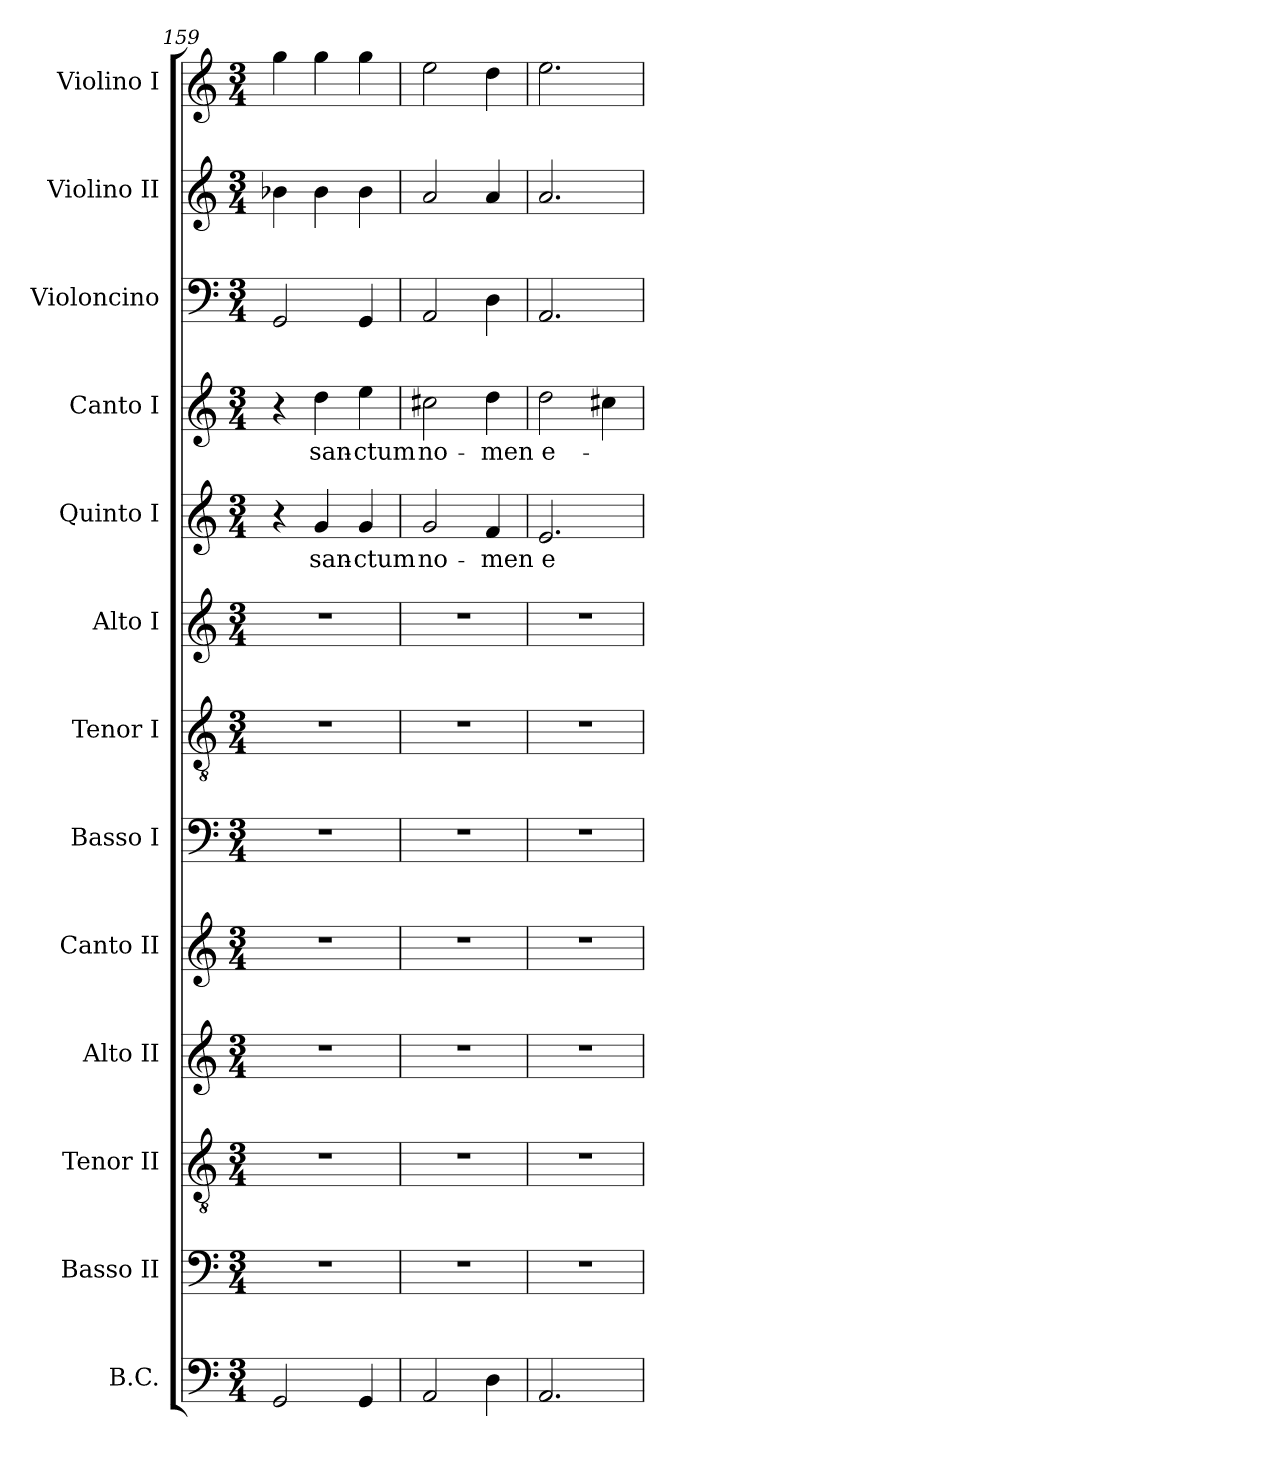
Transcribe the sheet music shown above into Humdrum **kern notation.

**kern	**kern	**kern	**kern	**kern	**kern	**kern	**kern	**kern	**text	**kern	**text	**kern	**kern	**kern
*part13	*part12	*part11	*part10	*part9	*part8	*part7	*part6	*part5	*part5	*part4	*part4	*part3	*part2	*part1
*staff13	*staff12	*staff11	*staff10	*staff9	*staff8	*staff7	*staff6	*staff5	*staff5	*staff4	*staff4	*staff3	*staff2	*staff1
*I"B.C.	*I"Basso II	*I"Tenor II	*I"Alto II	*I"Canto II	*I"Basso I	*I"Tenor I	*I"Alto I	*I"Quinto I	*	*I"Canto I	*	*I"Violoncino	*I"Violino II	*I"Violino I
*I'BC	*I'B 2	*I'T 2	*I'A 2	*I'C 2	*I'B 1	*I'T 1	*I'A 1	*I'Q 1	*	*I'C 1	*	*	*I'Vln. II	*I'Vln. I
*clefF4	*clefF4	*clefGv2	*clefG2	*clefG2	*clefF4	*clefGv2	*clefG2	*clefG2	*	*clefG2	*	*clefF4	*clefG2	*clefG2
*k[]	*k[]	*k[]	*k[]	*k[]	*k[]	*k[]	*k[]	*k[]	*	*k[]	*	*k[]	*k[]	*k[]
*C:	*C:	*C:	*C:	*C:	*C:	*C:	*C:	*C:	*	*C:	*	*C:	*C:	*C:
*M3/4	*M3/4	*M3/4	*M3/4	*M3/4	*M3/4	*M3/4	*M3/4	*M3/4	*	*M3/4	*	*M3/4	*M3/4	*M3/4
=159	=159	=159	=159	=159	=159	=159	=159	=159	=159	=159	=159	=159	=159	=159
2GG/	2.r	2.r	2.r	2.r	2.r	2.r	2.r	4r	.	4r	.	2GG/	4b-X\	4gg\
!	!	!	!	!	!	!	!	!	!LO:LY:b	!	!	!	!	!
!	!	!	!	!	!	!	!	!	!	!	!LO:LY:b	!	!	!
.	.	.	.	.	.	.	.	4g/	san-	4dd\	san-	.	4b-\	4gg\
!	!	!	!	!	!	!	!	!	!LO:LY:b	!	!	!	!	!
!	!	!	!	!	!	!	!	!	!	!	!LO:LY:b	!	!	!
4GG/	.	.	.	.	.	.	.	4g/	-ctum	4ee\	-ctum	4GG/	4b-\	4gg\
=160	=160	=160	=160	=160	=160	=160	=160	=160	=160	=160	=160	=160	=160	=160
!	!	!	!	!	!	!	!	!	!LO:LY:b	!	!	!	!	!
!	!	!	!	!	!	!	!	!	!	!	!LO:LY:b	!	!	!
2AA/	2.r	2.r	2.r	2.r	2.r	2.r	2.r	2g/	no-	2cc#X\	no-	2AA/	2a/	2ee\
!	!	!	!	!	!	!	!	!	!LO:LY:b	!	!	!	!	!
!	!	!	!	!	!	!	!	!	!	!	!LO:LY:b	!	!	!
4D\	.	.	.	.	.	.	.	4f/	-men	4dd\	-men	4D\	4a/	4dd\
=161	=161	=161	=161	=161	=161	=161	=161	=161	=161	=161	=161	=161	=161	=161
!	!	!	!	!	!	!	!	!	!LO:LY:b	!	!	!	!	!
!	!	!	!	!	!	!	!	!	!	!	!LO:LY:b	!	!	!
2.AA/	2.r	2.r	2.r	2.r	2.r	2.r	2.r	2.e/	e-	2dd\	e-	2.AA/	2.a/	2.ee\
.	.	.	.	.	.	.	.	.	.	4cc#X\	.	.	.	.
=	=	=	=	=	=	=	=	=	=	=	=	=	=	=
*-	*-	*-	*-	*-	*-	*-	*-	*-	*-	*-	*-	*-	*-	*-
